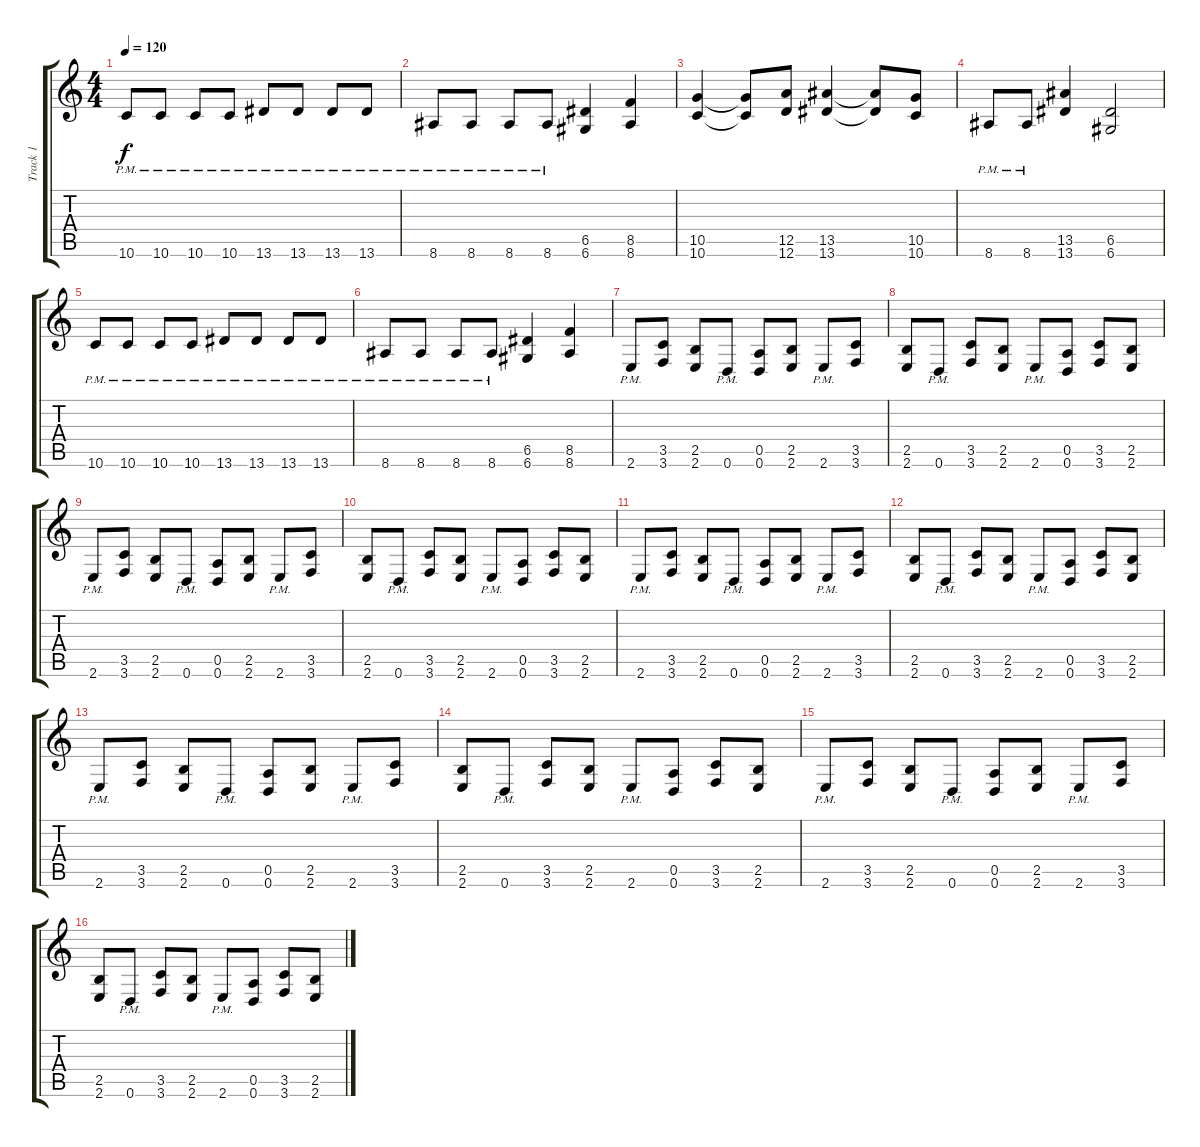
\track ("Track 1" "Track 1") {instrument distortionguitar}
\staff {score tabs}
\tuning (E4 B3 G3 D3 A2 D2) {hide}
\ts (4 4)
\tempo 120
\clef g2
\ks c
10.6{pm}.8{dy f} 10.6{pm}.8 10.6{pm}.8 10.6{pm}.8 13.6{pm}.8 13.6{pm}.8 13.6{pm}.8 13.6{pm}.8 |
8.6{pm}.8 8.6{pm}.8 8.6{pm}.8 8.6{pm}.8 (6.5 6.6).4 (8.5 8.6).4 |
(10.5 10.6).4 (10.5{t} 10.6{t}).8 (12.5 12.6).8 (13.5 13.6).4 (13.5{t} 13.6{t}).8 (10.5 10.6).8 |
8.6{pm}.8 8.6{pm}.8 (13.5 13.6).4 (6.5 6.6).2 |
10.6{pm}.8 10.6{pm}.8 10.6{pm}.8 10.6{pm}.8 13.6{pm}.8 13.6{pm}.8 13.6{pm}.8 13.6{pm}.8 |
8.6{pm}.8 8.6{pm}.8 8.6{pm}.8 8.6{pm}.8 (6.5 6.6).4 (8.5 8.6).4 |
2.6{pm}.8 (3.5 3.6).8 (2.5 2.6).8 0.6{pm}.8 (0.5 0.6).8 (2.5 2.6).8 2.6{pm}.8 (3.5 3.6).8 |
(2.5 2.6).8 0.6{pm}.8 (3.5 3.6).8 (2.5 2.6).8 2.6{pm}.8 (0.5 0.6).8 (3.5 3.6).8 (2.5 2.6).8 |
2.6{pm}.8 (3.5 3.6).8 (2.5 2.6).8 0.6{pm}.8 (0.5 0.6).8 (2.5 2.6).8 2.6{pm}.8 (3.5 3.6).8 |
(2.5 2.6).8 0.6{pm}.8 (3.5 3.6).8 (2.5 2.6).8 2.6{pm}.8 (0.5 0.6).8 (3.5 3.6).8 (2.5 2.6).8 |
2.6{pm}.8 (3.5 3.6).8 (2.5 2.6).8 0.6{pm}.8 (0.5 0.6).8 (2.5 2.6).8 2.6{pm}.8 (3.5 3.6).8 |
(2.5 2.6).8 0.6{pm}.8 (3.5 3.6).8 (2.5 2.6).8 2.6{pm}.8 (0.5 0.6).8 (3.5 3.6).8 (2.5 2.6).8 |
2.6{pm}.8 (3.5 3.6).8 (2.5 2.6).8 0.6{pm}.8 (0.5 0.6).8 (2.5 2.6).8 2.6{pm}.8 (3.5 3.6).8 |
(2.5 2.6).8 0.6{pm}.8 (3.5 3.6).8 (2.5 2.6).8 2.6{pm}.8 (0.5 0.6).8 (3.5 3.6).8 (2.5 2.6).8 |
2.6{pm}.8 (3.5 3.6).8 (2.5 2.6).8 0.6{pm}.8 (0.5 0.6).8 (2.5 2.6).8 2.6{pm}.8 (3.5 3.6).8 |
(2.5 2.6).8 0.6{pm}.8 (3.5 3.6).8 (2.5 2.6).8 2.6{pm}.8 (0.5 0.6).8 (3.5 3.6).8 (2.5 2.6).8
